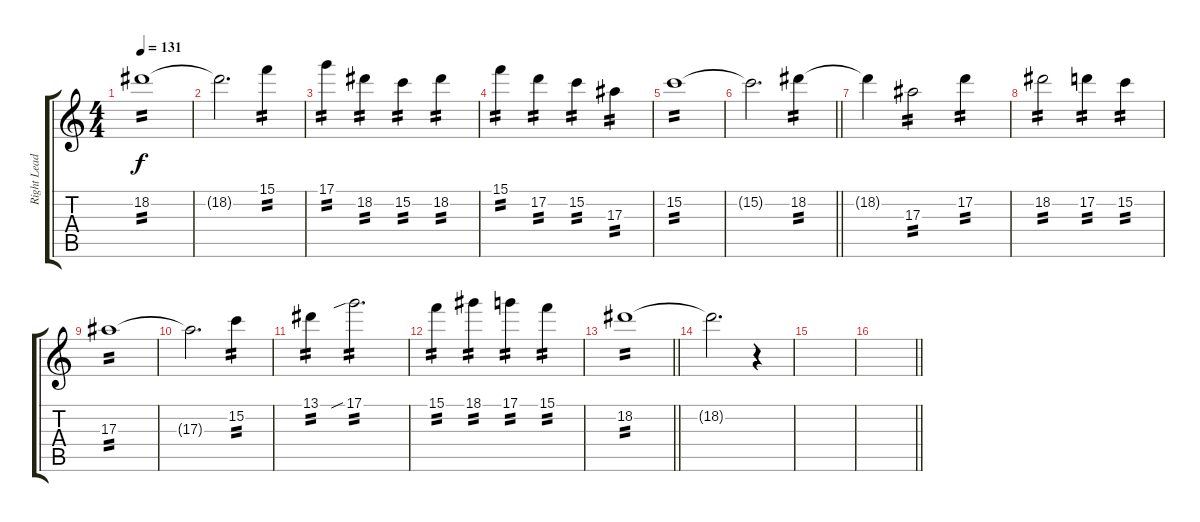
\track ("Right Lead 2" "Right Lead") {instrument distortionguitar}
\staff {score tabs}
\tuning (D4 A3 F3 C3 G2 C2) {hide}
\ts (4 4)
\tempo 131
\clef g2
\ks c
18.2.1{tp 2 dy f} |
18.2{t}.2{d} 15.1.4{tp 2} |
17.1.4{tp 2} 18.2.4{tp 2} 15.2.4{tp 2} 18.2.4{tp 2} |
15.1.4{tp 2} 17.2.4{tp 2} 15.2.4{tp 2} 17.3.4{tp 2} |
15.2.1{tp 2} |
\barLineRight lightlight
15.2{t}.2{d} 18.2.4{tp 2} |
\section ("" "")
18.2{t}.4 17.3.2{tp 2} 17.2.4{tp 2} |
18.2.2{tp 2} 17.2.4{tp 2} 15.2.4{tp 2} |
17.3.1{tp 2} |
17.3{t}.2{d} 15.2.4{tp 2} |
13.1.4{tp 2} 17.1{sib}.2{d tp 2} |
15.1.4{tp 2} 18.1.4{tp 2} 17.1.4{tp 2} 15.1.4{tp 2} |
\barLineRight lightlight
18.2.1{tp 2} |
\section ("" "")
18.2{t}.2{d} r.4 |
|
\barLineRight lightlight
